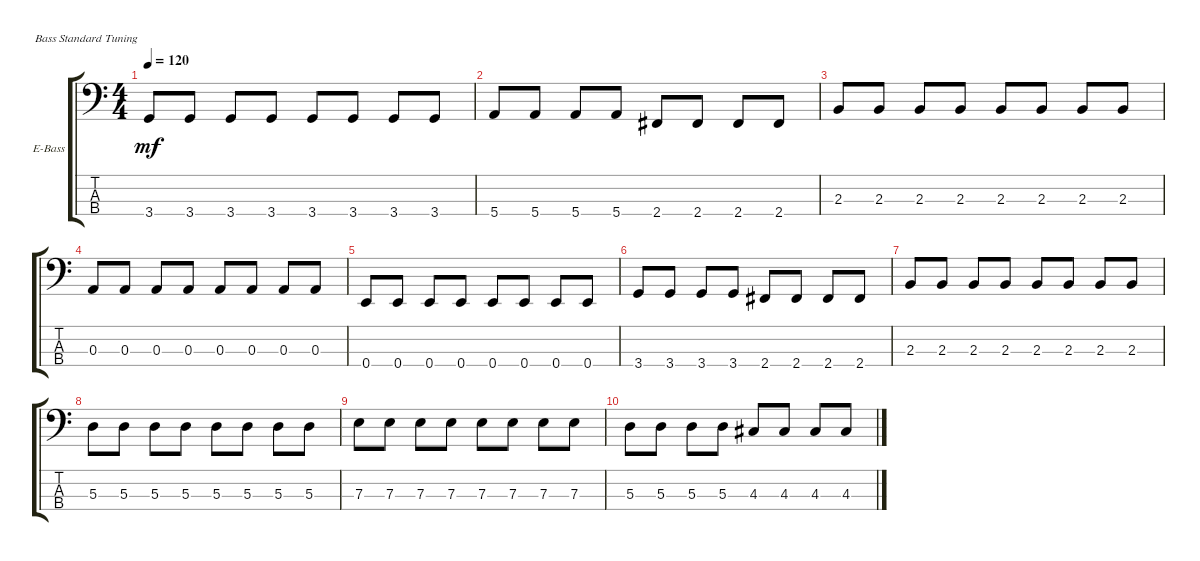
\bracketExtendMode groupsimilarinstruments
\firstSystemTrackNameOrientation horizontal
\otherSystemsTrackNameOrientation horizontal
\track ("Electric Bass" "E-Bass") {instrument electricbassfinger}
\staff {score tabs}
\tuning (G2 D2 A1 E1)
\ts (4 4)
\tempo 120
\clef f4
\ks c
3.4.8{dy mf} 3.4.8 3.4.8 3.4.8 3.4.8 3.4.8 3.4.8 3.4.8 |
5.4.8 5.4.8 5.4.8 5.4.8 2.4.8 2.4.8 2.4.8 2.4.8 |
2.3.8 2.3.8 2.3.8 2.3.8 2.3.8 2.3.8 2.3.8 2.3.8 |
0.3.8 0.3.8 0.3.8 0.3.8 0.3.8 0.3.8 0.3.8 0.3.8 |
0.4.8 0.4.8 0.4.8 0.4.8 0.4.8 0.4.8 0.4.8 0.4.8 |
3.4.8 3.4.8 3.4.8 3.4.8 2.4.8 2.4.8 2.4.8 2.4.8 |
2.3.8 2.3.8 2.3.8 2.3.8 2.3.8 2.3.8 2.3.8 2.3.8 |
5.3.8 5.3.8 5.3.8 5.3.8 5.3.8 5.3.8 5.3.8 5.3.8 |
7.3.8 7.3.8 7.3.8 7.3.8 7.3.8 7.3.8 7.3.8 7.3.8 |
5.3.8 5.3.8 5.3.8 5.3.8 4.3.8 4.3.8 4.3.8 4.3.8
